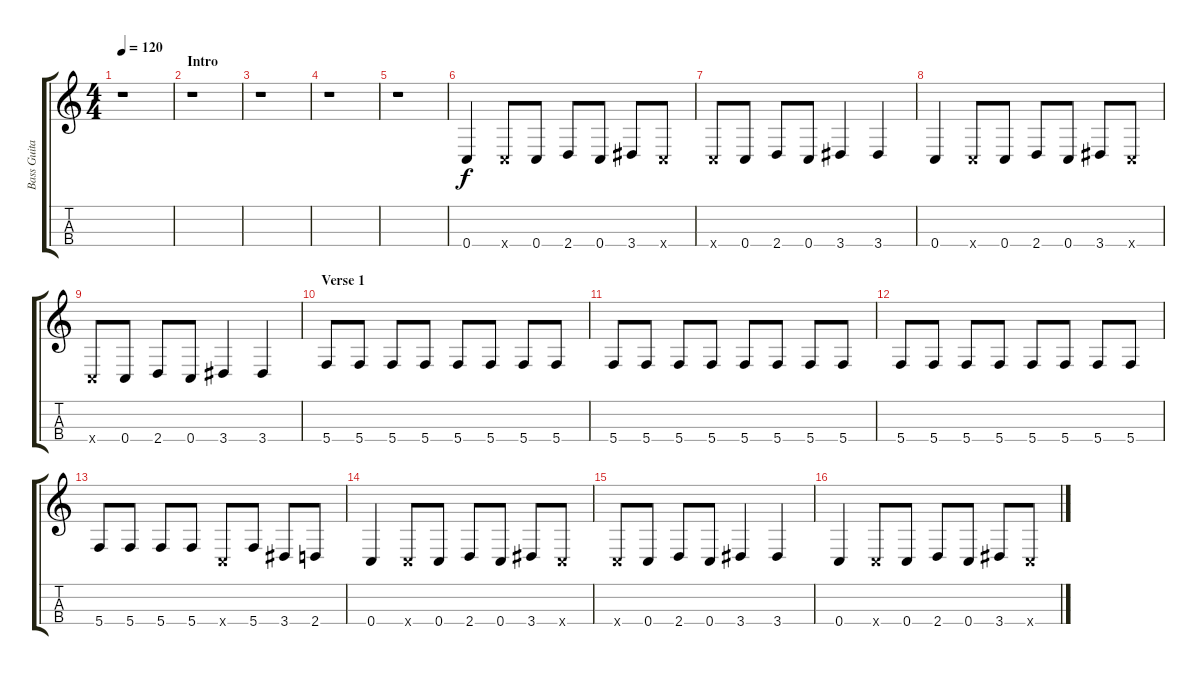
\track ("Bass Guitar" "Bass Guita") {instrument electricbassfinger}
\staff {score tabs}
\tuning (F3 C3 G2 C2) {hide}
\ts (4 4)
\tempo 120
\clef g2
\ks c
r.1{dy f instrument electricbassfinger} |
\section ("" "Intro")
r.1 |
r.1 |
r.1 |
r.1 |
0.4.4 0.4{x}.8 0.4.8 2.4.8 0.4.8 3.4.8 0.4{x}.8 |
0.4{x}.8 0.4.8 2.4.8 0.4.8 3.4.4 3.4.4 |
0.4.4 0.4{x}.8 0.4.8 2.4.8 0.4.8 3.4.8 0.4{x}.8 |
0.4{x}.8 0.4.8 2.4.8 0.4.8 3.4.4 3.4.4 |
\section ("" "Verse 1")
5.4.8 5.4.8 5.4.8 5.4.8 5.4.8 5.4.8 5.4.8 5.4.8 |
5.4.8 5.4.8 5.4.8 5.4.8 5.4.8 5.4.8 5.4.8 5.4.8 |
5.4.8 5.4.8 5.4.8 5.4.8 5.4.8 5.4.8 5.4.8 5.4.8 |
5.4.8 5.4.8 5.4.8 5.4.8 0.4{x}.8 5.4.8 3.4.8 2.4.8 |
0.4.4 0.4{x}.8 0.4.8 2.4.8 0.4.8 3.4.8 0.4{x}.8 |
0.4{x}.8 0.4.8 2.4.8 0.4.8 3.4.4 3.4.4 |
0.4.4 0.4{x}.8 0.4.8 2.4.8 0.4.8 3.4.8 0.4{x}.8
